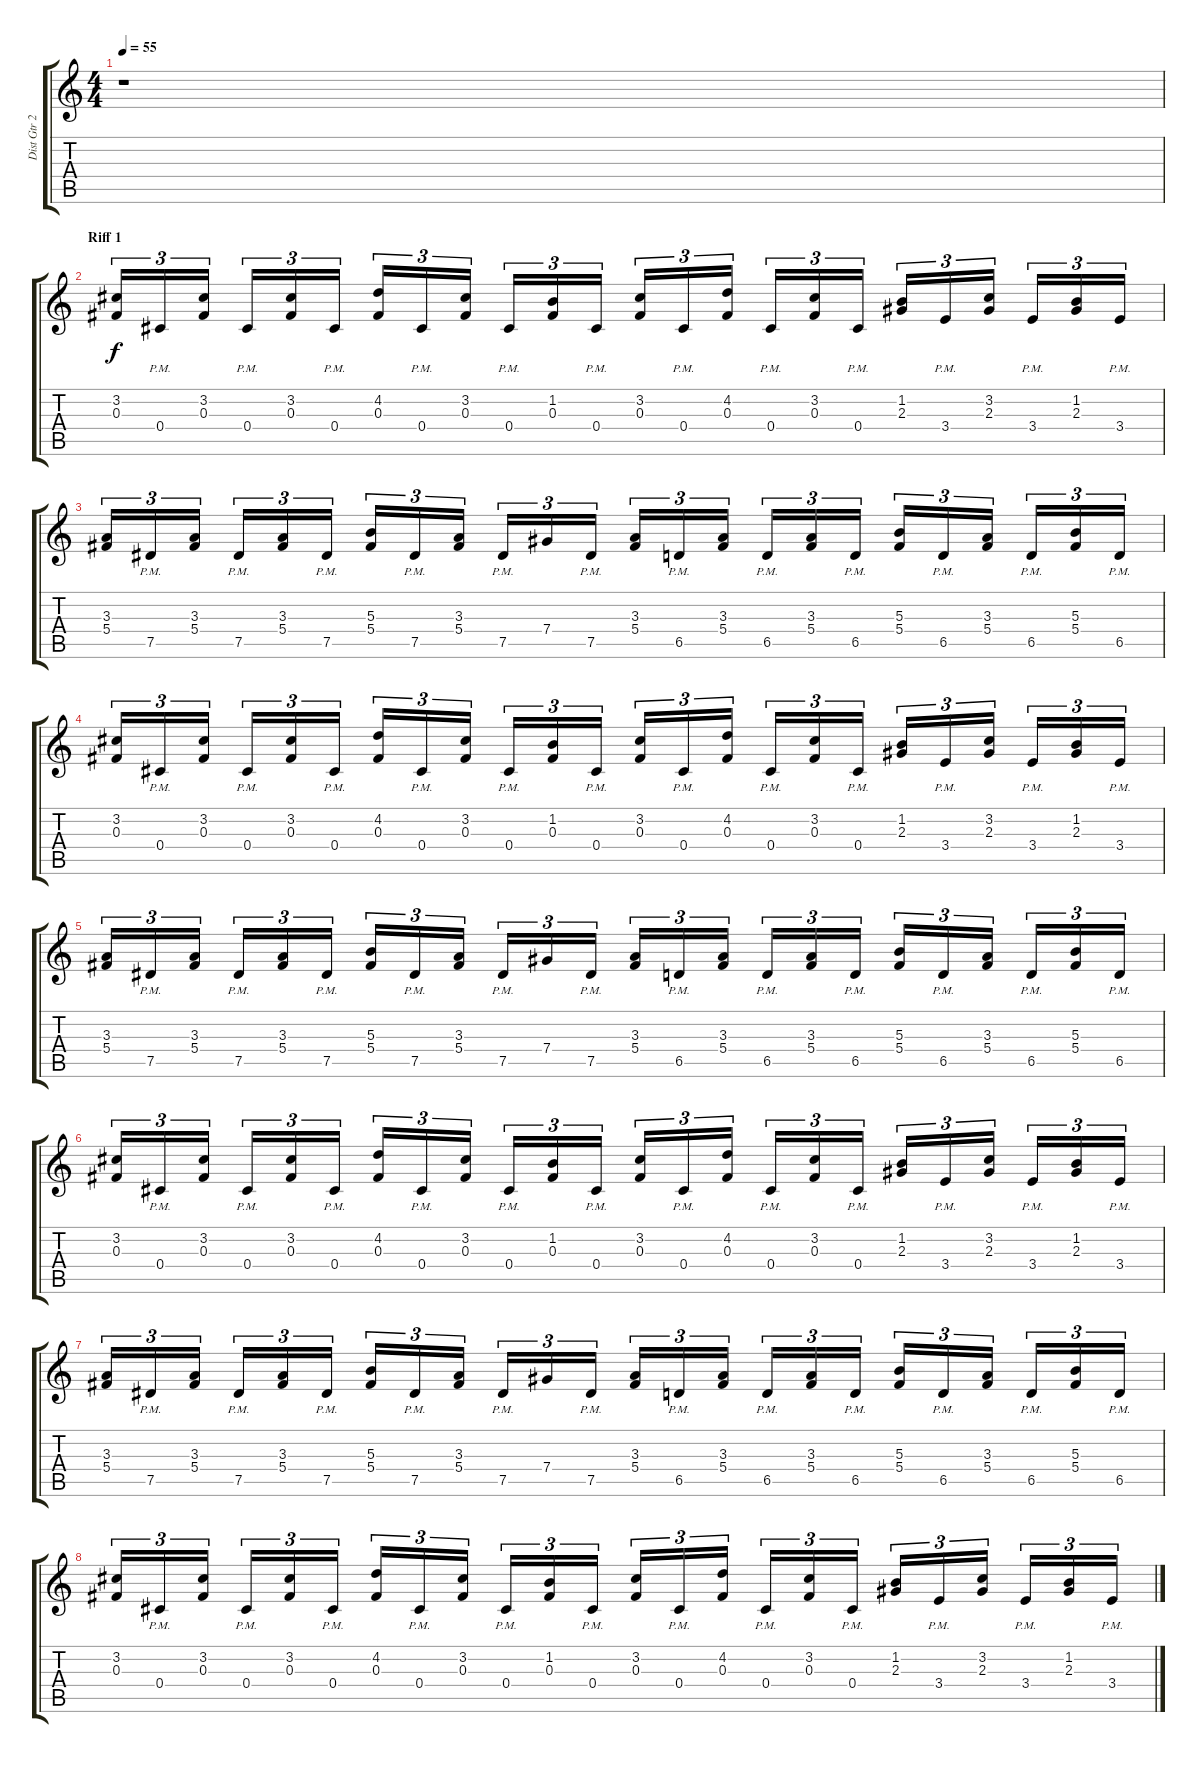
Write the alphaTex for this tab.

\track ("Dist Gtr 2" "Dist Gtr 2") {instrument distortionguitar}
\staff {score tabs}
\tuning (Eb4 Bb3 Gb3 Db3 Ab2 Db2) {hide}
\ts (4 4)
\tempo 55
\clef g2
\ks c
r.1{dy f} |
\section ("" "Riff 1")
(3.2 0.3).16{tu (3 2) volume 11} 0.4{pm}.16{tu (3 2)} (3.2 0.3).16{tu (3 2)} 0.4{pm}.16{tu (3 2)} (3.2 0.3).16{tu (3 2)} 0.4{pm}.16{tu (3 2)} (4.2 0.3).16{tu (3 2)} 0.4{pm}.16{tu (3 2)} (3.2 0.3).16{tu (3 2)} 0.4{pm}.16{tu (3 2)} (1.2 0.3).16{tu (3 2)} 0.4{pm}.16{tu (3 2)} (3.2 0.3).16{tu (3 2)} 0.4{pm}.16{tu (3 2)} (4.2 0.3).16{tu (3 2)} 0.4{pm}.16{tu (3 2)} (3.2 0.3).16{tu (3 2)} 0.4{pm}.16{tu (3 2)} (1.2 2.3).16{tu (3 2)} 3.4{pm}.16{tu (3 2)} (3.2 2.3).16{tu (3 2)} 3.4{pm}.16{tu (3 2)} (1.2 2.3).16{tu (3 2)} 3.4{pm}.16{tu (3 2)} |
(3.3 5.4).16{tu (3 2)} 7.5{pm}.16{tu (3 2)} (3.3 5.4).16{tu (3 2)} 7.5{pm}.16{tu (3 2)} (3.3 5.4).16{tu (3 2)} 7.5{pm}.16{tu (3 2)} (5.3 5.4).16{tu (3 2)} 7.5{pm}.16{tu (3 2)} (3.3 5.4).16{tu (3 2)} 7.5{pm}.16{tu (3 2)} 7.4.16{tu (3 2)} 7.5{pm}.16{tu (3 2)} (3.3 5.4).16{tu (3 2)} 6.5{pm}.16{tu (3 2)} (3.3 5.4).16{tu (3 2)} 6.5{pm}.16{tu (3 2)} (3.3 5.4).16{tu (3 2)} 6.5{pm}.16{tu (3 2)} (5.3 5.4).16{tu (3 2)} 6.5{pm}.16{tu (3 2)} (3.3 5.4).16{tu (3 2)} 6.5{pm}.16{tu (3 2)} (5.3 5.4).16{tu (3 2)} 6.5{pm}.16{tu (3 2)} |
(3.2 0.3).16{tu (3 2)} 0.4{pm}.16{tu (3 2)} (3.2 0.3).16{tu (3 2)} 0.4{pm}.16{tu (3 2)} (3.2 0.3).16{tu (3 2)} 0.4{pm}.16{tu (3 2)} (4.2 0.3).16{tu (3 2)} 0.4{pm}.16{tu (3 2)} (3.2 0.3).16{tu (3 2)} 0.4{pm}.16{tu (3 2)} (1.2 0.3).16{tu (3 2)} 0.4{pm}.16{tu (3 2)} (3.2 0.3).16{tu (3 2)} 0.4{pm}.16{tu (3 2)} (4.2 0.3).16{tu (3 2)} 0.4{pm}.16{tu (3 2)} (3.2 0.3).16{tu (3 2)} 0.4{pm}.16{tu (3 2)} (1.2 2.3).16{tu (3 2)} 3.4{pm}.16{tu (3 2)} (3.2 2.3).16{tu (3 2)} 3.4{pm}.16{tu (3 2)} (1.2 2.3).16{tu (3 2)} 3.4{pm}.16{tu (3 2)} |
(3.3 5.4).16{tu (3 2)} 7.5{pm}.16{tu (3 2)} (3.3 5.4).16{tu (3 2)} 7.5{pm}.16{tu (3 2)} (3.3 5.4).16{tu (3 2)} 7.5{pm}.16{tu (3 2)} (5.3 5.4).16{tu (3 2)} 7.5{pm}.16{tu (3 2)} (3.3 5.4).16{tu (3 2)} 7.5{pm}.16{tu (3 2)} 7.4.16{tu (3 2)} 7.5{pm}.16{tu (3 2)} (3.3 5.4).16{tu (3 2)} 6.5{pm}.16{tu (3 2)} (3.3 5.4).16{tu (3 2)} 6.5{pm}.16{tu (3 2)} (3.3 5.4).16{tu (3 2)} 6.5{pm}.16{tu (3 2)} (5.3 5.4).16{tu (3 2)} 6.5{pm}.16{tu (3 2)} (3.3 5.4).16{tu (3 2)} 6.5{pm}.16{tu (3 2)} (5.3 5.4).16{tu (3 2)} 6.5{pm}.16{tu (3 2)} |
(3.2 0.3).16{tu (3 2)} 0.4{pm}.16{tu (3 2)} (3.2 0.3).16{tu (3 2)} 0.4{pm}.16{tu (3 2)} (3.2 0.3).16{tu (3 2)} 0.4{pm}.16{tu (3 2)} (4.2 0.3).16{tu (3 2)} 0.4{pm}.16{tu (3 2)} (3.2 0.3).16{tu (3 2)} 0.4{pm}.16{tu (3 2)} (1.2 0.3).16{tu (3 2)} 0.4{pm}.16{tu (3 2)} (3.2 0.3).16{tu (3 2)} 0.4{pm}.16{tu (3 2)} (4.2 0.3).16{tu (3 2)} 0.4{pm}.16{tu (3 2)} (3.2 0.3).16{tu (3 2)} 0.4{pm}.16{tu (3 2)} (1.2 2.3).16{tu (3 2)} 3.4{pm}.16{tu (3 2)} (3.2 2.3).16{tu (3 2)} 3.4{pm}.16{tu (3 2)} (1.2 2.3).16{tu (3 2)} 3.4{pm}.16{tu (3 2)} |
(3.3 5.4).16{tu (3 2)} 7.5{pm}.16{tu (3 2)} (3.3 5.4).16{tu (3 2)} 7.5{pm}.16{tu (3 2)} (3.3 5.4).16{tu (3 2)} 7.5{pm}.16{tu (3 2)} (5.3 5.4).16{tu (3 2)} 7.5{pm}.16{tu (3 2)} (3.3 5.4).16{tu (3 2)} 7.5{pm}.16{tu (3 2)} 7.4.16{tu (3 2)} 7.5{pm}.16{tu (3 2)} (3.3 5.4).16{tu (3 2)} 6.5{pm}.16{tu (3 2)} (3.3 5.4).16{tu (3 2)} 6.5{pm}.16{tu (3 2)} (3.3 5.4).16{tu (3 2)} 6.5{pm}.16{tu (3 2)} (5.3 5.4).16{tu (3 2)} 6.5{pm}.16{tu (3 2)} (3.3 5.4).16{tu (3 2)} 6.5{pm}.16{tu (3 2)} (5.3 5.4).16{tu (3 2)} 6.5{pm}.16{tu (3 2)} |
(3.2 0.3).16{tu (3 2)} 0.4{pm}.16{tu (3 2)} (3.2 0.3).16{tu (3 2)} 0.4{pm}.16{tu (3 2)} (3.2 0.3).16{tu (3 2)} 0.4{pm}.16{tu (3 2)} (4.2 0.3).16{tu (3 2)} 0.4{pm}.16{tu (3 2)} (3.2 0.3).16{tu (3 2)} 0.4{pm}.16{tu (3 2)} (1.2 0.3).16{tu (3 2)} 0.4{pm}.16{tu (3 2)} (3.2 0.3).16{tu (3 2)} 0.4{pm}.16{tu (3 2)} (4.2 0.3).16{tu (3 2)} 0.4{pm}.16{tu (3 2)} (3.2 0.3).16{tu (3 2)} 0.4{pm}.16{tu (3 2)} (1.2 2.3).16{tu (3 2)} 3.4{pm}.16{tu (3 2)} (3.2 2.3).16{tu (3 2)} 3.4{pm}.16{tu (3 2)} (1.2 2.3).16{tu (3 2)} 3.4{pm}.16{tu (3 2)}
